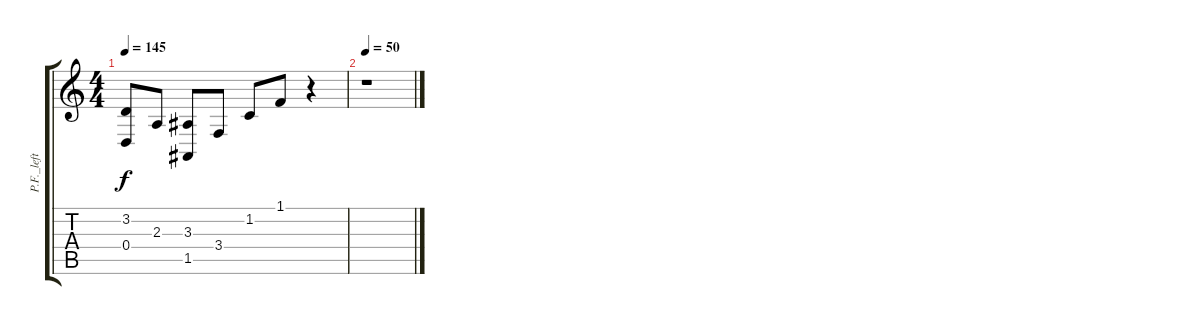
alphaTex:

\track ("P.F._left" "P.F._left") {instrument acousticgrandpiano}
\staff {score tabs}
\tuning (E4 B3 G3 D3 A2 E2) {hide}
\ts (4 4)
\tempo 145
\clef g2
\ks c
(3.2 0.4).8{dy f} 2.3.8 (3.3 1.5).8 3.4.8 1.2.8 1.1.8 r.4 |
\tempo 50
r.1
